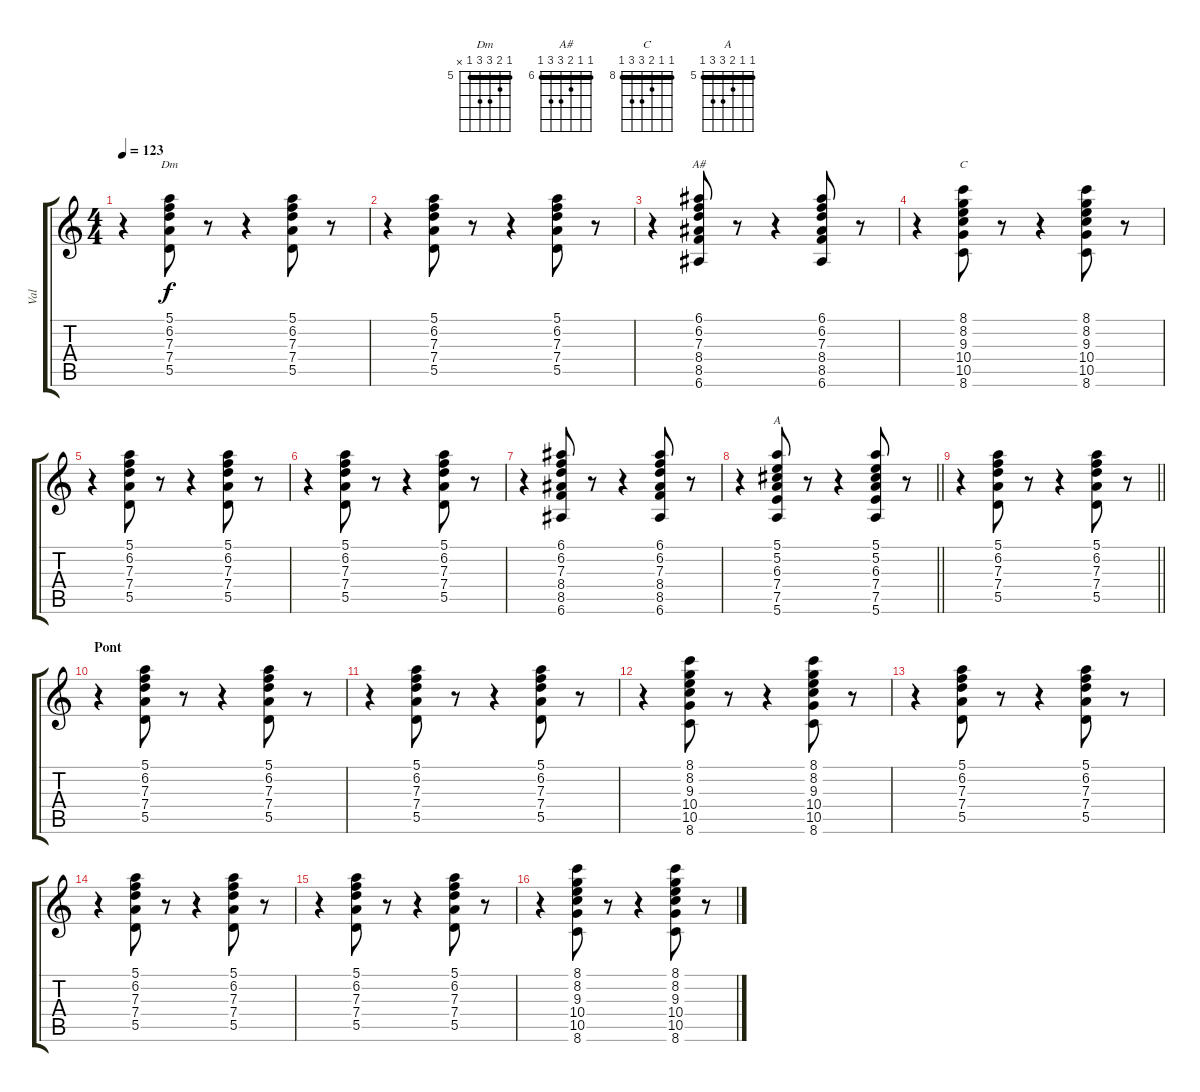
\track ("Val" "Val") {instrument acousticguitarsteel}
\staff {score tabs}
\tuning (E4 B3 G3 D3 A2 E2) {hide}
\chord ("Dm" 5 6 7 7 5 x) {firstfret 5 barre 5}
\chord ("A#" 6 6 7 8 8 6) {firstfret 6 barre 6}
\chord ("C" 8 8 9 10 10 8) {firstfret 8 barre 8}
\chord ("A" 5 5 6 7 7 5) {firstfret 5 barre 5}
\ts (4 4)
\tempo 123
\clef g2
\ks c
r.4{dy f} (5.1 6.2 7.3 7.4 5.5).8{ch "Dm"} r.8 r.4 (5.1 6.2 7.3 7.4 5.5).8 r.8 |
r.4 (5.1 6.2 7.3 7.4 5.5).8 r.8 r.4 (5.1 6.2 7.3 7.4 5.5).8 r.8 |
r.4 (6.1 6.2 7.3 8.4 8.5 6.6).8{ch "A#"} r.8 r.4 (6.1 6.2 7.3 8.4 8.5 6.6).8 r.8 |
r.4 (8.1 8.2 9.3 10.4 10.5 8.6).8{ch "C"} r.8 r.4 (8.1 8.2 9.3 10.4 10.5 8.6).8 r.8 |
r.4 (5.1 6.2 7.3 7.4 5.5).8 r.8 r.4 (5.1 6.2 7.3 7.4 5.5).8 r.8 |
r.4 (5.1 6.2 7.3 7.4 5.5).8 r.8 r.4 (5.1 6.2 7.3 7.4 5.5).8 r.8 |
r.4 (6.1 6.2 7.3 8.4 8.5 6.6).8 r.8 r.4 (6.1 6.2 7.3 8.4 8.5 6.6).8 r.8 |
\barLineRight lightlight
r.4 (5.1 5.2 6.3 7.4 7.5 5.6).8{ch "A"} r.8 r.4 (5.1 5.2 6.3 7.4 7.5 5.6).8 r.8 |
\section ("" "")
\barLineRight lightlight
r.4 (5.1 6.2 7.3 7.4 5.5).8 r.8 r.4 (5.1 6.2 7.3 7.4 5.5).8 r.8 |
\section ("" "Pont")
r.4 (5.1 6.2 7.3 7.4 5.5).8 r.8 r.4 (5.1 6.2 7.3 7.4 5.5).8 r.8 |
r.4 (5.1 6.2 7.3 7.4 5.5).8 r.8 r.4 (5.1 6.2 7.3 7.4 5.5).8 r.8 |
r.4 (8.1 8.2 9.3 10.4 10.5 8.6).8 r.8 r.4 (8.1 8.2 9.3 10.4 10.5 8.6).8 r.8 |
r.4 (5.1 6.2 7.3 7.4 5.5).8 r.8 r.4 (5.1 6.2 7.3 7.4 5.5).8 r.8 |
r.4 (5.1 6.2 7.3 7.4 5.5).8 r.8 r.4 (5.1 6.2 7.3 7.4 5.5).8 r.8 |
r.4 (5.1 6.2 7.3 7.4 5.5).8 r.8 r.4 (5.1 6.2 7.3 7.4 5.5).8 r.8 |
r.4 (8.1 8.2 9.3 10.4 10.5 8.6).8 r.8 r.4 (8.1 8.2 9.3 10.4 10.5 8.6).8 r.8
